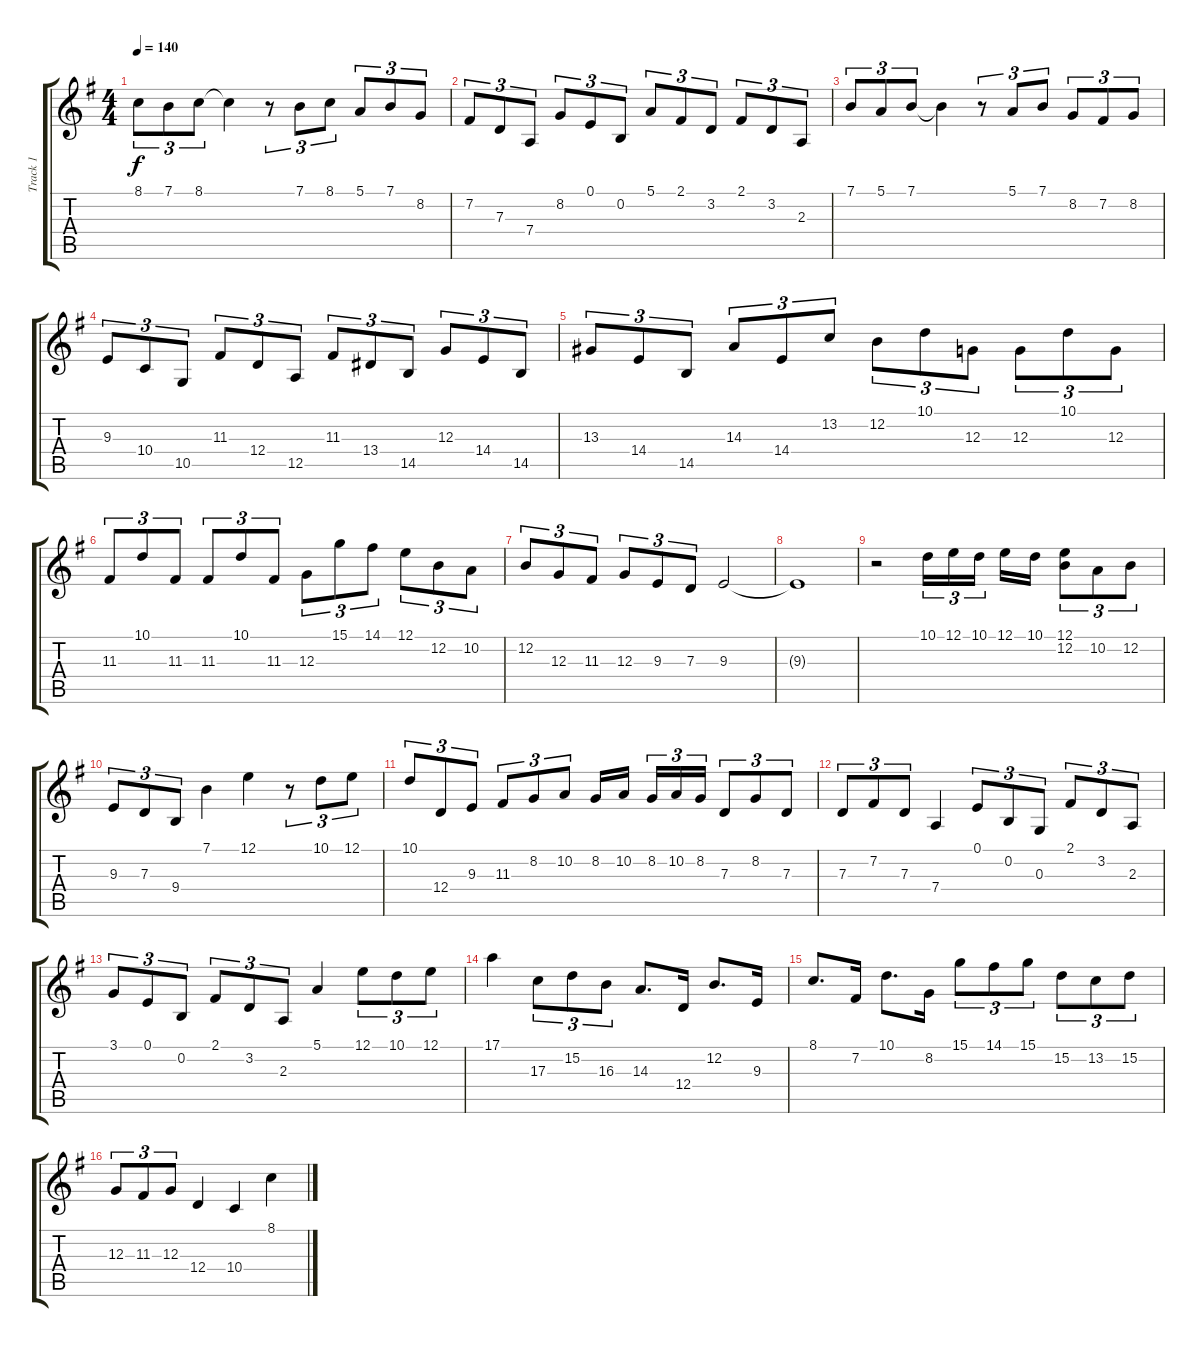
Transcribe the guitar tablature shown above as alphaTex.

\track ("Track 1" "Track 1") {instrument violin}
\staff {score tabs}
\tuning (E4 B3 G3 D3 A2 E2) {hide}
\ts (4 4)
\tempo 140
\clef g2
\ks g
8.1.8{tu (3 2) dy f} 7.1.8{tu (3 2)} 8.1.8{tu (3 2)} 8.1{t}.4 r.8{tu (3 2)} 7.1.8{tu (3 2)} 8.1.8{tu (3 2)} 5.1.8{tu (3 2)} 7.1.8{tu (3 2)} 8.2.8{tu (3 2)} |
7.2.8{tu (3 2)} 7.3.8{tu (3 2)} 7.4.8{tu (3 2)} 8.2.8{tu (3 2)} 0.1.8{tu (3 2)} 0.2.8{tu (3 2)} 5.1.8{tu (3 2)} 2.1.8{tu (3 2)} 3.2.8{tu (3 2)} 2.1.8{tu (3 2)} 3.2.8{tu (3 2)} 2.3.8{tu (3 2)} |
7.1.8{tu (3 2)} 5.1.8{tu (3 2)} 7.1.8{tu (3 2)} 7.1{t}.4 r.8{tu (3 2)} 5.1.8{tu (3 2)} 7.1.8{tu (3 2)} 8.2.8{tu (3 2)} 7.2.8{tu (3 2)} 8.2.8{tu (3 2)} |
9.3.8{tu (3 2)} 10.4.8{tu (3 2)} 10.5.8{tu (3 2)} 11.3.8{tu (3 2)} 12.4.8{tu (3 2)} 12.5.8{tu (3 2)} 11.3.8{tu (3 2)} 13.4.8{tu (3 2)} 14.5.8{tu (3 2)} 12.3.8{tu (3 2)} 14.4.8{tu (3 2)} 14.5.8{tu (3 2)} |
13.3.8{tu (3 2)} 14.4.8{tu (3 2)} 14.5.8{tu (3 2)} 14.3.8{tu (3 2)} 14.4.8{tu (3 2)} 13.2.8{tu (3 2)} 12.2.8{tu (3 2)} 10.1.8{tu (3 2)} 12.3.8{tu (3 2)} 12.3.8{tu (3 2)} 10.1.8{tu (3 2)} 12.3.8{tu (3 2)} |
11.3.8{tu (3 2)} 10.1.8{tu (3 2)} 11.3.8{tu (3 2)} 11.3.8{tu (3 2)} 10.1.8{tu (3 2)} 11.3.8{tu (3 2)} 12.3.8{tu (3 2)} 15.1.8{tu (3 2)} 14.1.8{tu (3 2)} 12.1.8{tu (3 2)} 12.2.8{tu (3 2)} 10.2.8{tu (3 2)} |
12.2.8{tu (3 2)} 12.3.8{tu (3 2)} 11.3.8{tu (3 2)} 12.3.8{tu (3 2)} 9.3.8{tu (3 2)} 7.3.8{tu (3 2)} 9.3.2 |
9.3{t}.1 |
r.2 10.1.16{tu (3 2)} 12.1.16{tu (3 2)} 10.1.16{tu (3 2) beam splitsecondary} 12.1.16 10.1.16 (12.1 12.2).8{tu (3 2)} 10.2.8{tu (3 2)} 12.2.8{tu (3 2)} |
9.3.8{tu (3 2)} 7.3.8{tu (3 2)} 9.4.8{tu (3 2)} 7.1.4 12.1.4 r.8{tu (3 2)} 10.1.8{tu (3 2)} 12.1.8{tu (3 2)} |
10.1.8{tu (3 2)} 12.4.8{tu (3 2)} 9.3.8{tu (3 2)} 11.3.8{tu (3 2)} 8.2.8{tu (3 2)} 10.2.8{tu (3 2)} 8.2.16 10.2.16{beam splitsecondary} 8.2.16{tu (3 2)} 10.2.16{tu (3 2)} 8.2.16{tu (3 2)} 7.3.8{tu (3 2)} 8.2.8{tu (3 2)} 7.3.8{tu (3 2)} |
7.3.8{tu (3 2)} 7.2.8{tu (3 2)} 7.3.8{tu (3 2)} 7.4.4 0.1.8{tu (3 2)} 0.2.8{tu (3 2)} 0.3.8{tu (3 2)} 2.1.8{tu (3 2)} 3.2.8{tu (3 2)} 2.3.8{tu (3 2)} |
3.1.8{tu (3 2)} 0.1.8{tu (3 2)} 0.2.8{tu (3 2)} 2.1.8{tu (3 2)} 3.2.8{tu (3 2)} 2.3.8{tu (3 2)} 5.1.4 12.1.8{tu (3 2)} 10.1.8{tu (3 2)} 12.1.8{tu (3 2)} |
17.1.4 17.3.8{tu (3 2)} 15.2.8{tu (3 2)} 16.3.8{tu (3 2)} 14.3.8{d} 12.4.16 12.2.8{d} 9.3.16 |
8.1.8{d} 7.2.16 10.1.8{d} 8.2.16 15.1.8{tu (3 2)} 14.1.8{tu (3 2)} 15.1.8{tu (3 2)} 15.2.8{tu (3 2)} 13.2.8{tu (3 2)} 15.2.8{tu (3 2)} |
12.3.8{tu (3 2)} 11.3.8{tu (3 2)} 12.3.8{tu (3 2)} 12.4.4 10.4.4 8.1.4
